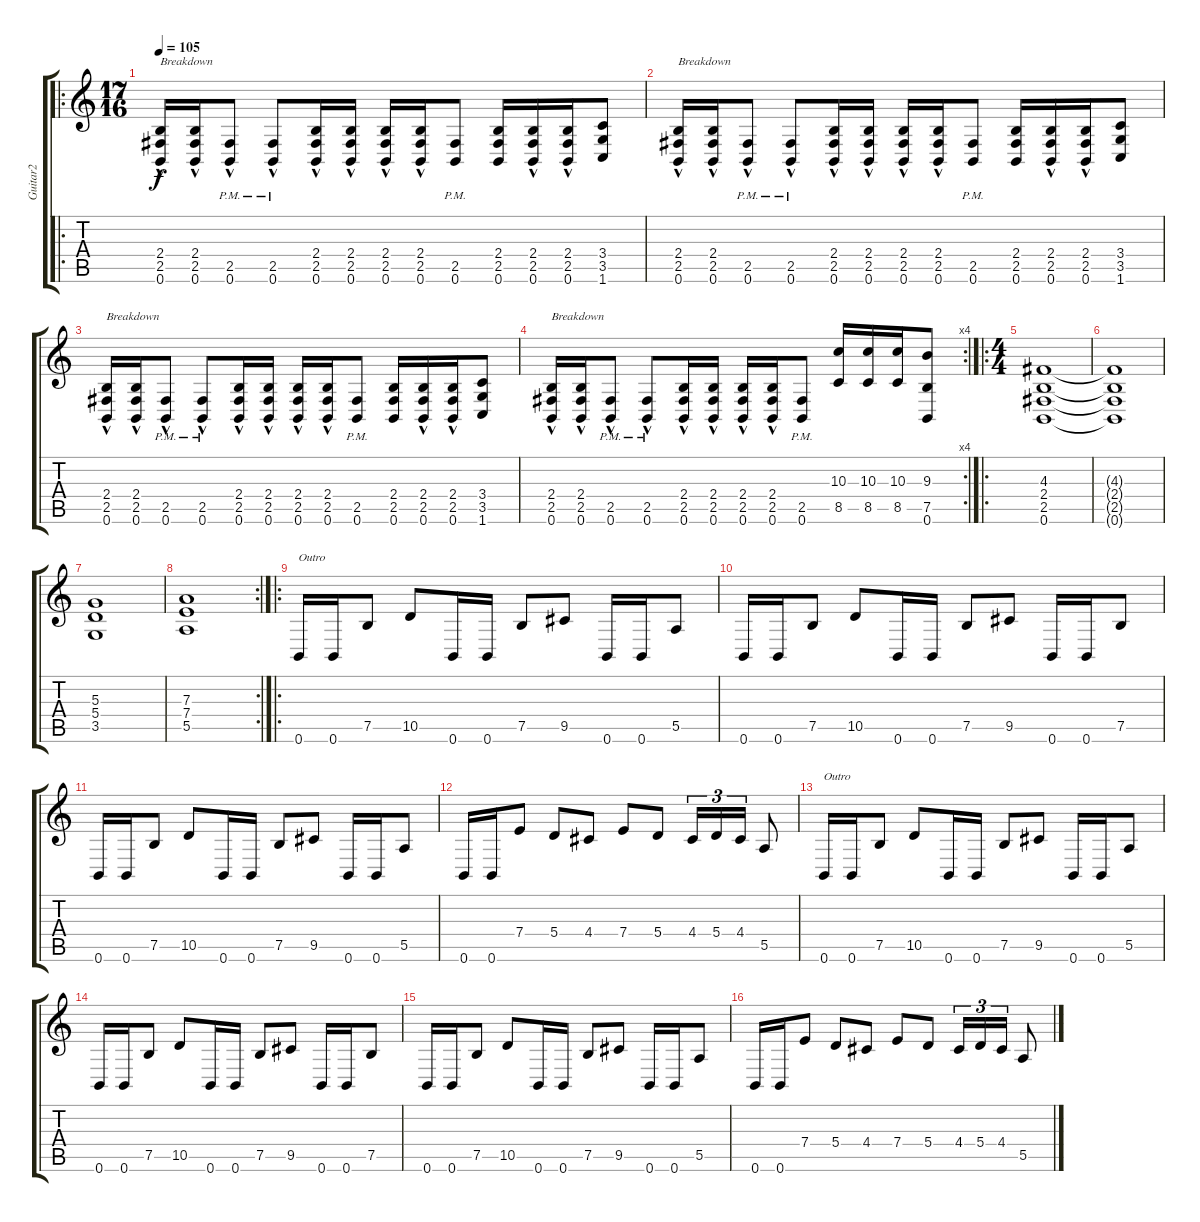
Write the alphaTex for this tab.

\track ("Guitar2" "Guitar2") {instrument distortionguitar}
\staff {score tabs}
\tuning (C4 G3 D3 A2 E2 B1) {hide}
\ro
\ts (17 16)
\tempo 105
\clef g2
\ks c
(2.4 2.5 0.6{hac}).16{txt "Breakdown" dy f} (2.4 2.5 0.6{hac}).16 (2.5{pm} 0.6{hac pm}).8 (2.5{pm} 0.6{hac pm}).8 (2.4 2.5 0.6{hac}).16 (2.4 2.5 0.6{hac}).16 (2.4 2.5 0.6{hac}).16 (2.4 2.5 0.6{hac}).16 (2.5{pm} 0.6{pm}).8 (2.4 2.5 0.6).16 (2.4 2.5 0.6{hac}).16 (2.4 2.5 0.6{hac}).16 (3.4 3.5 1.6).8 |
(2.4 2.5 0.6{hac}).16{txt "Breakdown"} (2.4 2.5 0.6{hac}).16 (2.5{pm} 0.6{hac pm}).8 (2.5{pm} 0.6{hac pm}).8 (2.4 2.5 0.6{hac}).16 (2.4 2.5 0.6{hac}).16 (2.4 2.5 0.6{hac}).16 (2.4 2.5 0.6{hac}).16 (2.5{pm} 0.6{pm}).8 (2.4 2.5 0.6).16 (2.4 2.5 0.6{hac}).16 (2.4 2.5 0.6{hac}).16 (3.4 3.5 1.6).8 |
(2.4 2.5 0.6{hac}).16{txt "Breakdown"} (2.4 2.5 0.6{hac}).16 (2.5{pm} 0.6{hac pm}).8 (2.5{pm} 0.6{hac pm}).8 (2.4 2.5 0.6{hac}).16 (2.4 2.5 0.6{hac}).16 (2.4 2.5 0.6{hac}).16 (2.4 2.5 0.6{hac}).16 (2.5{pm} 0.6{pm}).8 (2.4 2.5 0.6).16 (2.4 2.5 0.6{hac}).16 (2.4 2.5 0.6{hac}).16 (3.4 3.5 1.6).8 |
\rc 4
(2.4 2.5 0.6{hac}).16{txt "Breakdown"} (2.4 2.5 0.6{hac}).16 (2.5{pm} 0.6{hac pm}).8 (2.5{pm} 0.6{hac pm}).8 (2.4 2.5 0.6{hac}).16 (2.4 2.5 0.6{hac}).16 (2.4 2.5 0.6{hac}).16 (2.4 2.5 0.6{hac}).16 (2.5{pm} 0.6{pm}).8 (10.3 8.5).16 (10.3 8.5).16 (10.3 8.5).16 (9.3 7.5 0.6).8 |
\ro
\ts (4 4)
(4.3 2.4 2.5 0.6).1 |
(4.3{t} 2.4{t} 2.5{t} 0.6{t}).1 |
(5.3 5.4 3.5).1 |
\rc 2
(7.3 7.4 5.5).1 |
\ro
0.6.16{txt "Outro"} 0.6.16 7.5.8 10.5.8 0.6.16 0.6.16 7.5.8 9.5.8 0.6.16 0.6.16 5.5.8 |
0.6.16 0.6.16 7.5.8 10.5.8 0.6.16 0.6.16 7.5.8 9.5.8 0.6.16 0.6.16 7.5.8 |
0.6.16 0.6.16 7.5.8 10.5.8 0.6.16 0.6.16 7.5.8 9.5.8 0.6.16 0.6.16 5.5.8 |
0.6.16 0.6.16 7.4.8 5.4.8 4.4.8 7.4.8 5.4.8 4.4.16{tu (3 2)} 5.4.16{tu (3 2)} 4.4.16{tu (3 2)} 5.5.8 |
0.6.16{txt "Outro"} 0.6.16 7.5.8 10.5.8 0.6.16 0.6.16 7.5.8 9.5.8 0.6.16 0.6.16 5.5.8 |
0.6.16 0.6.16 7.5.8 10.5.8 0.6.16 0.6.16 7.5.8 9.5.8 0.6.16 0.6.16 7.5.8 |
0.6.16 0.6.16 7.5.8 10.5.8 0.6.16 0.6.16 7.5.8 9.5.8 0.6.16 0.6.16 5.5.8 |
0.6.16 0.6.16 7.4.8 5.4.8 4.4.8 7.4.8 5.4.8 4.4.16{tu (3 2)} 5.4.16{tu (3 2)} 4.4.16{tu (3 2)} 5.5.8
